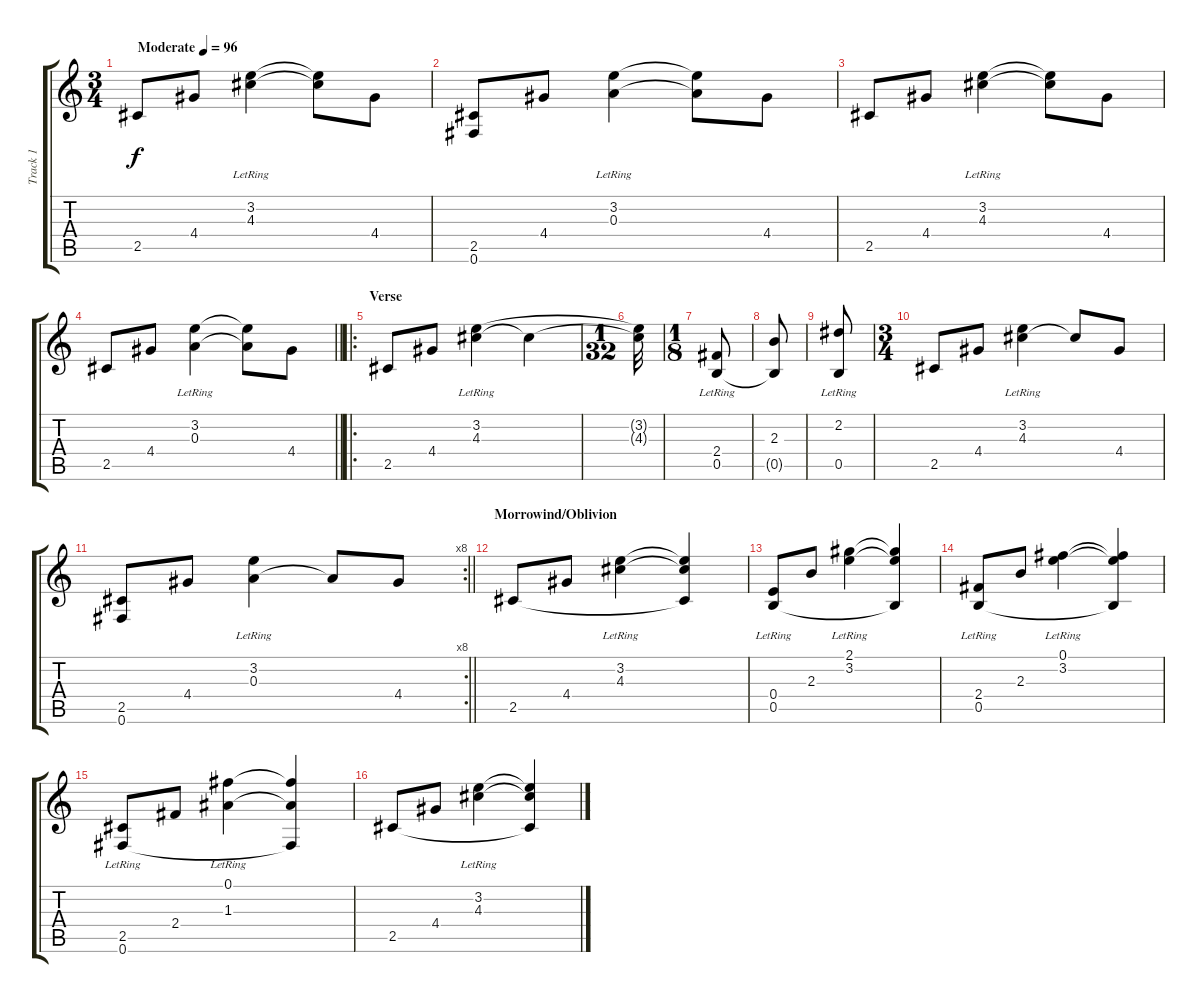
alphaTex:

\track ("Track 1" "Track 1") {instrument acousticguitarsteel}
\staff {score tabs}
\tuning (Gb4 Db4 A3 E3 B2 Gb2) {hide}
\ts (3 4)
\tempo (96 "Moderate")
\clef g2
\ks c
2.5.8{dy f instrument acousticguitarsteel} 4.4.8 (3.2{lr} 4.3{lr}).4 (3.2{t} 4.3{t}).8 4.4.8 |
(2.5 0.6).8 4.4.8 (3.2{lr} 0.3{lr}).4 (3.2{t} 0.3{t}).8 4.4.8 |
2.5.8 4.4.8 (3.2{lr} 4.3{lr}).4 (3.2{t} 4.3{t}).8 4.4.8 |
\barLineRight lightlight
2.5.8 4.4.8 (3.2{lr} 0.3{lr}).4 (3.2{t} 0.3{t}).8 4.4.8 |
\ro
\section ("" "Verse")
2.5.8 4.4.8 (3.2{lr} 4.3{lr}).4 4.3{t}.4 |
\ts (1 32)
(3.2{t} 4.3{t}).32 |
\ts (1 8)
(2.4 0.5{lr}).8 |
(2.3 0.5{t}).8 |
(2.2{lr} 0.5{lr}).8 |
\ts (3 4)
2.5.8 4.4.8 (3.2 4.3{lr}).4 4.3{t}.8 4.4.8 |
\rc 8
\barLineRight lightlight
(2.5 0.6).8 4.4.8 (3.2 0.3{lr}).4 0.3{t}.8 4.4.8 |
\section ("" "Morrowind/Oblivion")
2.5.8 4.4.8 (3.2{lr} 4.3{lr}).4 (3.2{t} 4.3{t} 2.5{t}).4 |
(0.4{lr} 0.5{lr}).8 2.3.8 (2.1{lr} 3.2{lr}).4 (2.1{t} 3.2{t} 0.5{t}).4 |
(2.4 0.5{lr}).8 2.3.8 (0.1{lr} 3.2{lr}).4 (0.1{t} 3.2{t} 0.5{t}).4 |
(2.5 0.6{lr}).8 2.4.8 (0.1{lr} 1.3).4 (0.1{t} 1.3{t} 0.6{t}).4 |
2.5.8 4.4.8 (3.2{lr} 4.3{lr}).4 (3.2{t} 4.3{t} 2.5{t}).4
